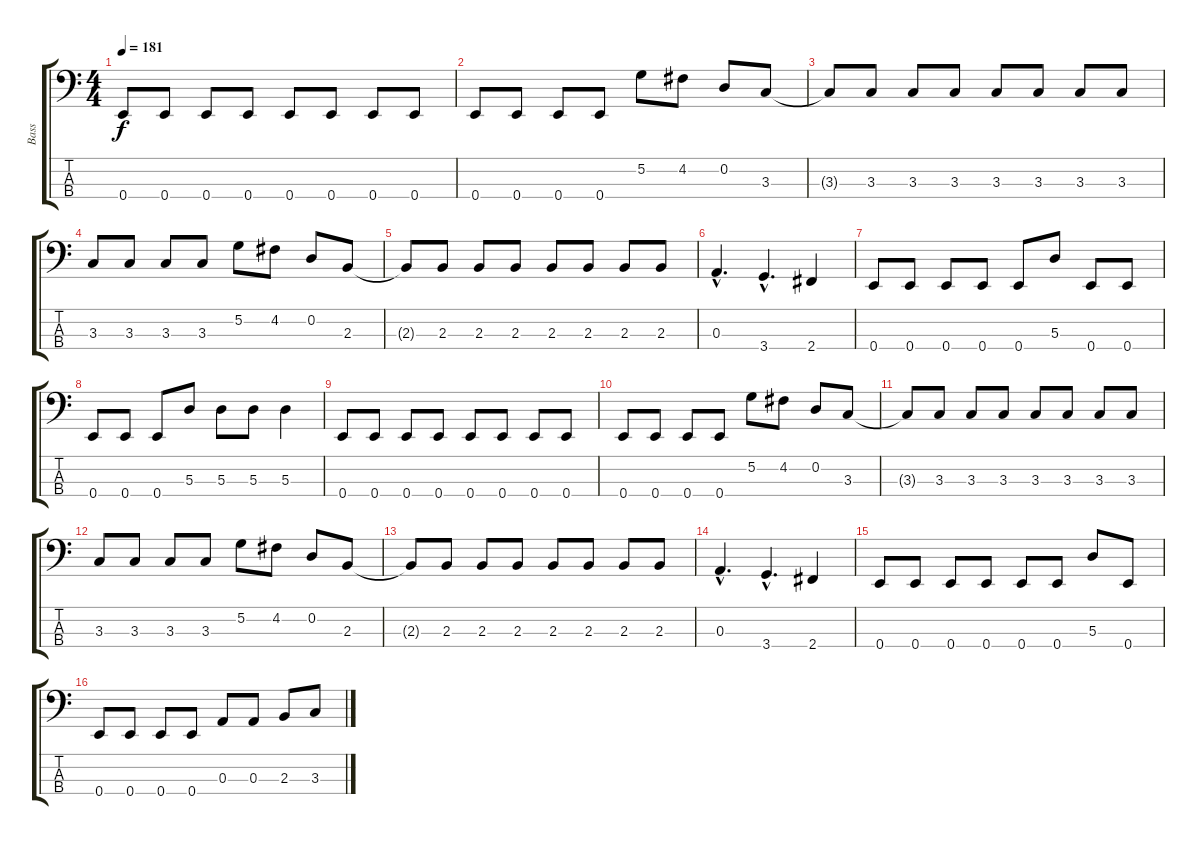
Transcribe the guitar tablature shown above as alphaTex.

\track ("Bass" "Bass") {instrument electricbassfinger}
\staff {score tabs}
\tuning (G2 D2 A1 E1) {hide}
\ts (4 4)
\tempo 181
\clef f4
\ks c
0.4.8{dy f} 0.4.8 0.4.8 0.4.8 0.4.8 0.4.8 0.4.8 0.4.8 |
0.4.8 0.4.8 0.4.8 0.4.8 5.2.8 4.2.8 0.2.8 3.3.8 |
3.3{t}.8 3.3.8 3.3.8 3.3.8 3.3.8 3.3.8 3.3.8 3.3.8 |
3.3.8 3.3.8 3.3.8 3.3.8 5.2.8 4.2.8 0.2.8 2.3.8 |
2.3{t}.8 2.3.8 2.3.8 2.3.8 2.3.8 2.3.8 2.3.8 2.3.8 |
0.3{hac}.4{d} 3.4{hac}.4{d} 2.4.4 |
0.4.8 0.4.8 0.4.8 0.4.8 0.4.8 5.3.8 0.4.8 0.4.8 |
0.4.8 0.4.8 0.4.8 5.3.8 5.3.8 5.3.8 5.3.4 |
0.4.8 0.4.8 0.4.8 0.4.8 0.4.8 0.4.8 0.4.8 0.4.8 |
0.4.8 0.4.8 0.4.8 0.4.8 5.2.8 4.2.8 0.2.8 3.3.8 |
3.3{t}.8 3.3.8 3.3.8 3.3.8 3.3.8 3.3.8 3.3.8 3.3.8 |
3.3.8 3.3.8 3.3.8 3.3.8 5.2.8 4.2.8 0.2.8 2.3.8 |
2.3{t}.8 2.3.8 2.3.8 2.3.8 2.3.8 2.3.8 2.3.8 2.3.8 |
0.3{hac}.4{d} 3.4{hac}.4{d} 2.4.4 |
0.4.8 0.4.8 0.4.8 0.4.8 0.4.8 0.4.8 5.3.8 0.4.8 |
0.4.8 0.4.8 0.4.8 0.4.8 0.3.8 0.3.8 2.3.8 3.3.8
